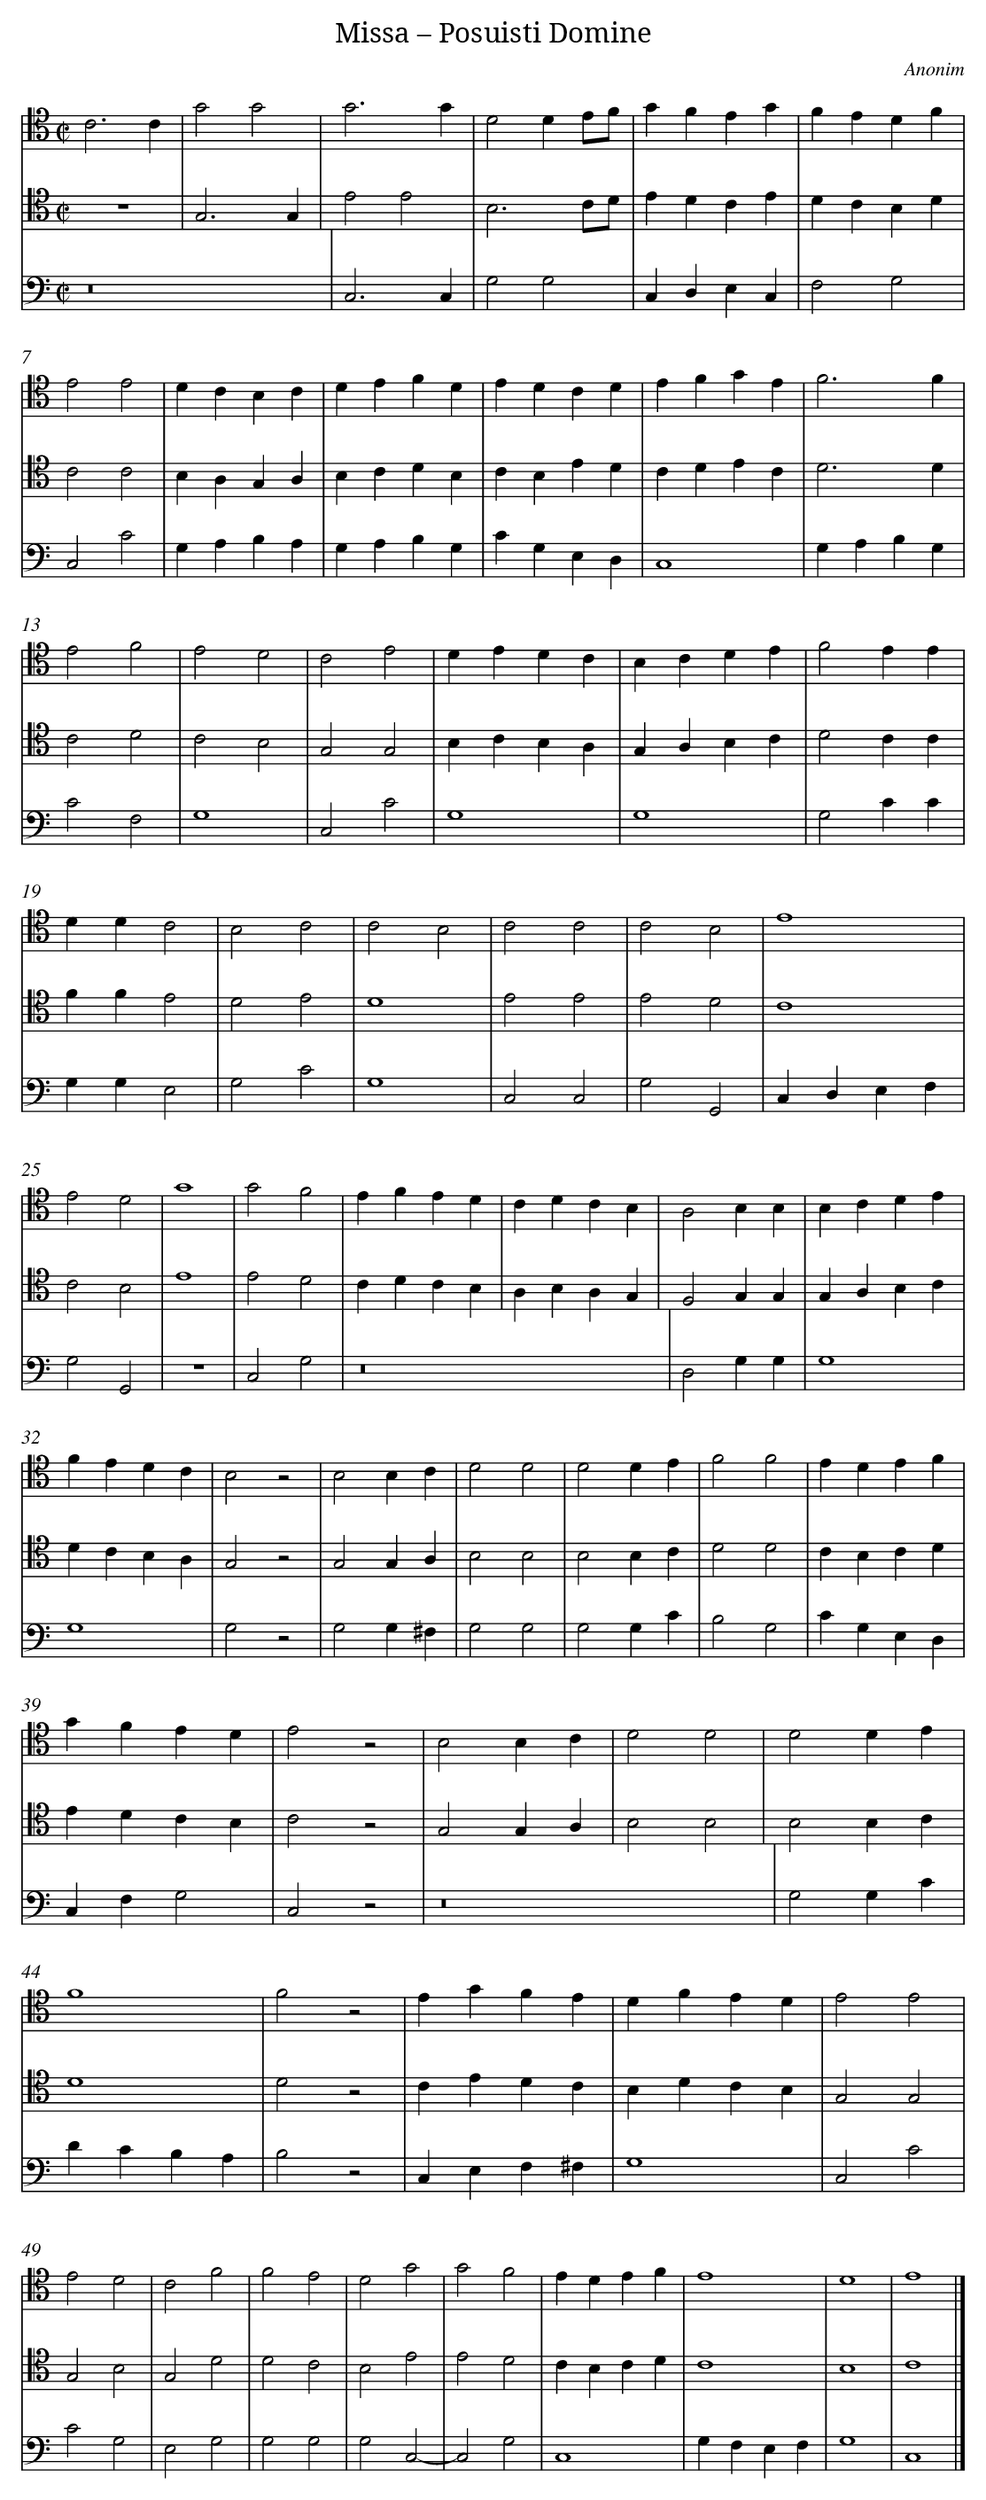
X:1
T: Missa – Posuisti Domine
C: Anonim
L: 1/4
M: C|
V: 1 clef=tenor
V: 2 clef=tenor
V: 3 clef=bass
K: C
[V:1] C3C |
[V:2] z4 |
[V:3] z8 [|]
[V:1] G2G2 |
[V:2] G,3G, |
[V:3]  |
[V:1] G3G |
[V:2] E2E2 |
[V:3] C,3C, |
[V:1] D2DE/F/ |
[V:2] B,3C/D/ |
[V:3] G,2G,2 |
[V:1] GFEG |
[V:2] EDCE |
[V:3] C,D,E,C, |
[V:1] FEDF |
[V:2] DCB,D |
[V:3] F,2G,2 |
[V:1] E2E2 |
[V:2] C2C2 |
[V:3] C,2C2 |
[V:1] DCB,C |
[V:2] B,A,G,A, |
[V:3] G,A,B,A, |
[V:1] DEFD |
[V:2] B,CDB, |
[V:3] G,A,B,G, |
[V:1] EDCD |
[V:2] CB,ED |
[V:3] CG,E,D, |
[V:1] EFGE |
[V:2] CDEC |
[V:3] C,4 |
[V:1] F3F |
[V:2] D3D |
[V:3] G,A,B,G, |
[V:1] E2F2 |
[V:2] C2D2 |
[V:3] C2F,2 |
[V:1] E2D2 |
[V:2] C2B,2 |
[V:3] G,4 |
[V:1] C2E2 |
[V:2] G,2G,2 |
[V:3] C,2C2 |
[V:1] DEDC |
[V:2] B,CB,A, |
[V:3] G,4 |
[V:1] B,CDE |
[V:2] G,A,B,C |
[V:3] G,4 |
[V:1] F2EE |
[V:2] D2CC |
[V:3] G,2CC |
[V:1] DDC2 |
[V:2] FFE2 |
[V:3] G,G,E,2 |
[V:1] B,2C2 |
[V:2] D2E2 |
[V:3] G,2C2 |
[V:1] C2B,2 |
[V:2] D4 |
[V:3] G,4 |
[V:1] C2C2 |
[V:2] E2E2 |
[V:3] C,2C,2 |
[V:1] C2B,2 |
[V:2] E2D2 |
[V:3] G,2G,,2 |
[V:1] E4 |
[V:2] C4 |
[V:3] C,D,E,F, |
[V:1] E2D2 |
[V:2] C2B,2 |
[V:3] G,2G,,2 |
[V:1] G4 |
[V:2] E4 |
[V:3] z4 |
[V:1] G2F2 |
[V:2] E2D2 |
[V:3] C,2G,2 |
[V:1] EFED |
[V:2] CDCB, |
[V:3] z8 [|]
[V:1] CDCB, |
[V:2] A,B,A,G, |
[V:3]  |
[V:1] A,2B,B, |
[V:2] F,2G,G, |
[V:3] D,2G,G, |
[V:1] B,CDE |
[V:2] G,A,B,C |
[V:3] G,4 |
[V:1] FEDC |
[V:2] DCB,A, |
[V:3] G,4 |
[V:1] B,2z2 |
[V:2] G,2z2 |
[V:3] G,2z2 |
[V:1] B,2B,C |
[V:2] G,2G,A, |
[V:3] G,2G,^F, |
[V:1] D2D2 |
[V:2] B,2B,2 |
[V:3] G,2G,2 |
[V:1] D2DE |
[V:2] B,2B,C |
[V:3] G,2G,C |
[V:1] F2F2 |
[V:2] D2D2 |
[V:3] B,2G,2 |
[V:1] EDEF |
[V:2] CB,CD |
[V:3] CG,E,D, |
[V:1] GFED |
[V:2] EDCB, |
[V:3] C,F,G,2 |
[V:1] E2z2 |
[V:2] C2z2 |
[V:3] C,2z2 |
[V:1] B,2B,C |
[V:2] G,2G,A, |
[V:3] z8 [|]
[V:1] D2D2 |
[V:2] B,2B,2 |
[V:3]  |
[V:1] D2DE |
[V:2] B,2B,C |
[V:3] G,2G,C |
[V:1] F4 |
[V:2] D4 |
[V:3] DCB,A, |
[V:1] F2z2 |
[V:2] D2z2 |
[V:3] B,2z2 |
[V:1] EGFE |
[V:2] CEDC |
[V:3] C,E,F,^F, |
[V:1] DFED |
[V:2] B,DCB, |
[V:3] G,4 |
[V:1] E2E2 |
[V:2] G,2G,2 |
[V:3] C,2C2 |
[V:1] E2D2 |
[V:2] G,2B,2 |
[V:3] C2G,2 |
[V:1] C2F2 |
[V:2] G,2D2 |
[V:3] E,2G,2 |
[V:1] F2E2 |
[V:2] D2C2 |
[V:3] G,2G,2 |
[V:1] D2G2 |
[V:2] B,2E2 |
[V:3] G,2C,2- |
[V:1] G2F2 |
[V:2] E2D2 |
[V:3] C,2G,2 |
[V:1] EDEF |
[V:2] CB,CD |
[V:3] C,4 |
[V:1] E4 |
[V:2] C4 |
[V:3] G,F,E,F, |
[V:1] D4 |
[V:2] B,4 |
[V:3] G,4 |
[V:1] E4 |]
[V:2] C4 |]
[V:3] C,4 |]
